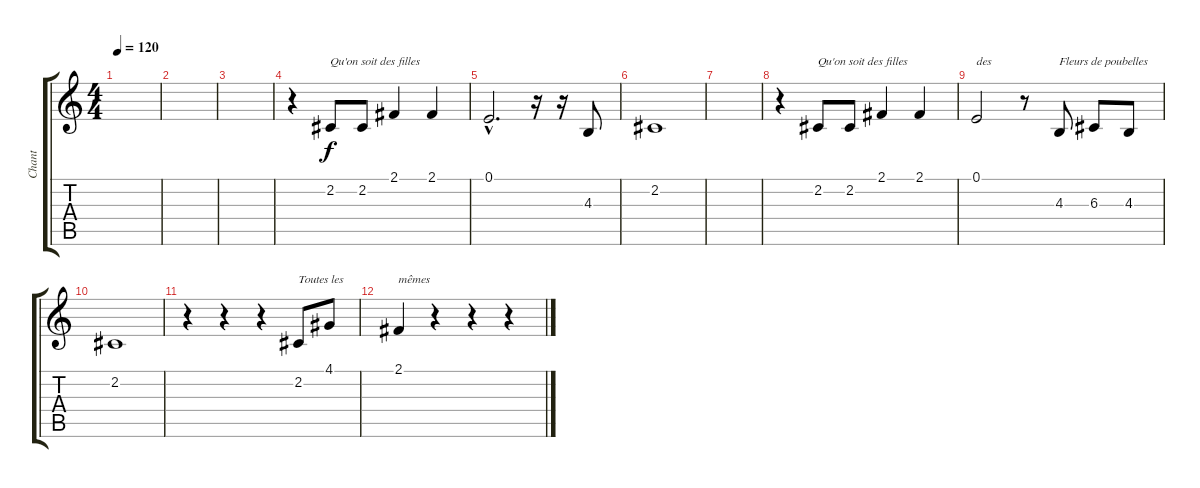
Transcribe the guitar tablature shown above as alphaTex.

\track ("Chant" "Chant") {instrument lead5charang}
\staff {score tabs}
\tuning (E4 B3 G3 D3 A2 E2) {hide}
\ts (4 4)
\tempo 120
\clef g2
\ks c
|
|
|
r.4 2.2.8{txt "Qu'on soit des filles"} 2.2.8 2.1.4 2.1.4 |
0.1{hac}.2{d} r.16 r.16 4.3.8 |
2.2.1 |
|
r.4 2.2.8{txt "Qu'on soit des filles"} 2.2.8 2.1.4 2.1.4 |
0.1.2{txt "des"} r.8 4.3.8{txt "Fleurs de poubelles"} 6.3.8 4.3.8 |
2.2.1 |
r.4 r.4 r.4 2.2.8{txt "Toutes les"} 4.1.8 |
2.1.4{txt "mêmes"} r.4 r.4 r.4
